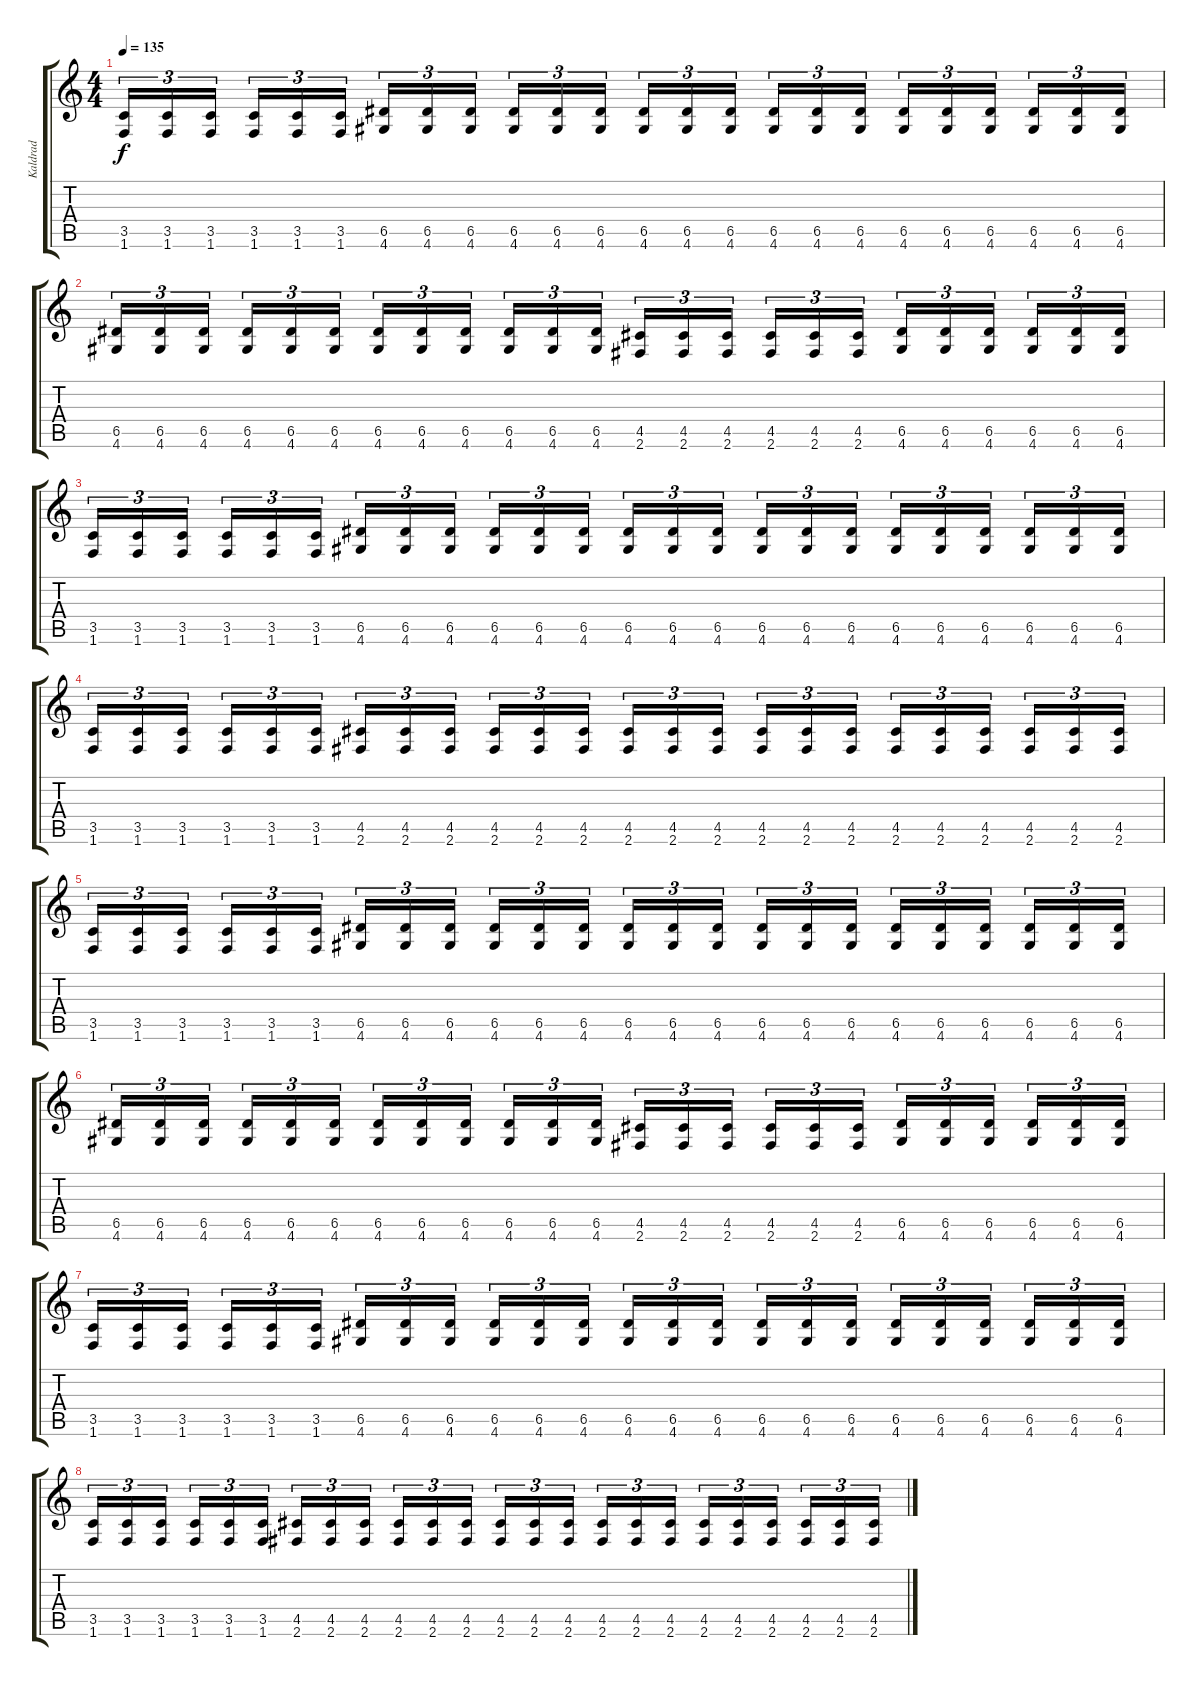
\track ("Kaldrad" "Kaldrad") {instrument distortionguitar}
\staff {score tabs}
\tuning (E4 B3 G3 D3 A2 E2) {hide}
\ts (4 4)
\tempo 135
\clef g2
\ks c
(3.5 1.6).16{tu (3 2) dy f} (3.5 1.6).16{tu (3 2)} (3.5 1.6).16{tu (3 2) beam splitsecondary} (3.5 1.6).16{tu (3 2)} (3.5 1.6).16{tu (3 2)} (3.5 1.6).16{tu (3 2)} (6.5 4.6).16{tu (3 2)} (6.5 4.6).16{tu (3 2)} (6.5 4.6).16{tu (3 2) beam splitsecondary} (6.5 4.6).16{tu (3 2)} (6.5 4.6).16{tu (3 2)} (6.5 4.6).16{tu (3 2)} (6.5 4.6).16{tu (3 2)} (6.5 4.6).16{tu (3 2)} (6.5 4.6).16{tu (3 2) beam splitsecondary} (6.5 4.6).16{tu (3 2)} (6.5 4.6).16{tu (3 2)} (6.5 4.6).16{tu (3 2)} (6.5 4.6).16{tu (3 2)} (6.5 4.6).16{tu (3 2)} (6.5 4.6).16{tu (3 2) beam splitsecondary} (6.5 4.6).16{tu (3 2)} (6.5 4.6).16{tu (3 2)} (6.5 4.6).16{tu (3 2)} |
(6.5 4.6).16{tu (3 2)} (6.5 4.6).16{tu (3 2)} (6.5 4.6).16{tu (3 2) beam splitsecondary} (6.5 4.6).16{tu (3 2)} (6.5 4.6).16{tu (3 2)} (6.5 4.6).16{tu (3 2)} (6.5 4.6).16{tu (3 2)} (6.5 4.6).16{tu (3 2)} (6.5 4.6).16{tu (3 2) beam splitsecondary} (6.5 4.6).16{tu (3 2)} (6.5 4.6).16{tu (3 2)} (6.5 4.6).16{tu (3 2)} (4.5 2.6).16{tu (3 2)} (4.5 2.6).16{tu (3 2)} (4.5 2.6).16{tu (3 2) beam splitsecondary} (4.5 2.6).16{tu (3 2)} (4.5 2.6).16{tu (3 2)} (4.5 2.6).16{tu (3 2)} (6.5 4.6).16{tu (3 2)} (6.5 4.6).16{tu (3 2)} (6.5 4.6).16{tu (3 2) beam splitsecondary} (6.5 4.6).16{tu (3 2)} (6.5 4.6).16{tu (3 2)} (6.5 4.6).16{tu (3 2)} |
(3.5 1.6).16{tu (3 2)} (3.5 1.6).16{tu (3 2)} (3.5 1.6).16{tu (3 2) beam splitsecondary} (3.5 1.6).16{tu (3 2)} (3.5 1.6).16{tu (3 2)} (3.5 1.6).16{tu (3 2)} (6.5 4.6).16{tu (3 2)} (6.5 4.6).16{tu (3 2)} (6.5 4.6).16{tu (3 2) beam splitsecondary} (6.5 4.6).16{tu (3 2)} (6.5 4.6).16{tu (3 2)} (6.5 4.6).16{tu (3 2)} (6.5 4.6).16{tu (3 2)} (6.5 4.6).16{tu (3 2)} (6.5 4.6).16{tu (3 2) beam splitsecondary} (6.5 4.6).16{tu (3 2)} (6.5 4.6).16{tu (3 2)} (6.5 4.6).16{tu (3 2)} (6.5 4.6).16{tu (3 2)} (6.5 4.6).16{tu (3 2)} (6.5 4.6).16{tu (3 2) beam splitsecondary} (6.5 4.6).16{tu (3 2)} (6.5 4.6).16{tu (3 2)} (6.5 4.6).16{tu (3 2)} |
(3.5 1.6).16{tu (3 2)} (3.5 1.6).16{tu (3 2)} (3.5 1.6).16{tu (3 2) beam splitsecondary} (3.5 1.6).16{tu (3 2)} (3.5 1.6).16{tu (3 2)} (3.5 1.6).16{tu (3 2)} (4.5 2.6).16{tu (3 2)} (4.5 2.6).16{tu (3 2)} (4.5 2.6).16{tu (3 2) beam splitsecondary} (4.5 2.6).16{tu (3 2)} (4.5 2.6).16{tu (3 2)} (4.5 2.6).16{tu (3 2)} (4.5 2.6).16{tu (3 2)} (4.5 2.6).16{tu (3 2)} (4.5 2.6).16{tu (3 2) beam splitsecondary} (4.5 2.6).16{tu (3 2)} (4.5 2.6).16{tu (3 2)} (4.5 2.6).16{tu (3 2)} (4.5 2.6).16{tu (3 2)} (4.5 2.6).16{tu (3 2)} (4.5 2.6).16{tu (3 2) beam splitsecondary} (4.5 2.6).16{tu (3 2)} (4.5 2.6).16{tu (3 2)} (4.5 2.6).16{tu (3 2)} |
(3.5 1.6).16{tu (3 2)} (3.5 1.6).16{tu (3 2)} (3.5 1.6).16{tu (3 2) beam splitsecondary} (3.5 1.6).16{tu (3 2)} (3.5 1.6).16{tu (3 2)} (3.5 1.6).16{tu (3 2)} (6.5 4.6).16{tu (3 2)} (6.5 4.6).16{tu (3 2)} (6.5 4.6).16{tu (3 2) beam splitsecondary} (6.5 4.6).16{tu (3 2)} (6.5 4.6).16{tu (3 2)} (6.5 4.6).16{tu (3 2)} (6.5 4.6).16{tu (3 2)} (6.5 4.6).16{tu (3 2)} (6.5 4.6).16{tu (3 2) beam splitsecondary} (6.5 4.6).16{tu (3 2)} (6.5 4.6).16{tu (3 2)} (6.5 4.6).16{tu (3 2)} (6.5 4.6).16{tu (3 2)} (6.5 4.6).16{tu (3 2)} (6.5 4.6).16{tu (3 2) beam splitsecondary} (6.5 4.6).16{tu (3 2)} (6.5 4.6).16{tu (3 2)} (6.5 4.6).16{tu (3 2)} |
(6.5 4.6).16{tu (3 2)} (6.5 4.6).16{tu (3 2)} (6.5 4.6).16{tu (3 2) beam splitsecondary} (6.5 4.6).16{tu (3 2)} (6.5 4.6).16{tu (3 2)} (6.5 4.6).16{tu (3 2)} (6.5 4.6).16{tu (3 2)} (6.5 4.6).16{tu (3 2)} (6.5 4.6).16{tu (3 2) beam splitsecondary} (6.5 4.6).16{tu (3 2)} (6.5 4.6).16{tu (3 2)} (6.5 4.6).16{tu (3 2)} (4.5 2.6).16{tu (3 2)} (4.5 2.6).16{tu (3 2)} (4.5 2.6).16{tu (3 2) beam splitsecondary} (4.5 2.6).16{tu (3 2)} (4.5 2.6).16{tu (3 2)} (4.5 2.6).16{tu (3 2)} (6.5 4.6).16{tu (3 2)} (6.5 4.6).16{tu (3 2)} (6.5 4.6).16{tu (3 2) beam splitsecondary} (6.5 4.6).16{tu (3 2)} (6.5 4.6).16{tu (3 2)} (6.5 4.6).16{tu (3 2)} |
(3.5 1.6).16{tu (3 2)} (3.5 1.6).16{tu (3 2)} (3.5 1.6).16{tu (3 2) beam splitsecondary} (3.5 1.6).16{tu (3 2)} (3.5 1.6).16{tu (3 2)} (3.5 1.6).16{tu (3 2)} (6.5 4.6).16{tu (3 2)} (6.5 4.6).16{tu (3 2)} (6.5 4.6).16{tu (3 2) beam splitsecondary} (6.5 4.6).16{tu (3 2)} (6.5 4.6).16{tu (3 2)} (6.5 4.6).16{tu (3 2)} (6.5 4.6).16{tu (3 2)} (6.5 4.6).16{tu (3 2)} (6.5 4.6).16{tu (3 2) beam splitsecondary} (6.5 4.6).16{tu (3 2)} (6.5 4.6).16{tu (3 2)} (6.5 4.6).16{tu (3 2)} (6.5 4.6).16{tu (3 2)} (6.5 4.6).16{tu (3 2)} (6.5 4.6).16{tu (3 2) beam splitsecondary} (6.5 4.6).16{tu (3 2)} (6.5 4.6).16{tu (3 2)} (6.5 4.6).16{tu (3 2)} |
(3.5 1.6).16{tu (3 2)} (3.5 1.6).16{tu (3 2)} (3.5 1.6).16{tu (3 2) beam splitsecondary} (3.5 1.6).16{tu (3 2)} (3.5 1.6).16{tu (3 2)} (3.5 1.6).16{tu (3 2)} (4.5 2.6).16{tu (3 2)} (4.5 2.6).16{tu (3 2)} (4.5 2.6).16{tu (3 2) beam splitsecondary} (4.5 2.6).16{tu (3 2)} (4.5 2.6).16{tu (3 2)} (4.5 2.6).16{tu (3 2)} (4.5 2.6).16{tu (3 2)} (4.5 2.6).16{tu (3 2)} (4.5 2.6).16{tu (3 2) beam splitsecondary} (4.5 2.6).16{tu (3 2)} (4.5 2.6).16{tu (3 2)} (4.5 2.6).16{tu (3 2)} (4.5 2.6).16{tu (3 2)} (4.5 2.6).16{tu (3 2)} (4.5 2.6).16{tu (3 2) beam splitsecondary} (4.5 2.6).16{tu (3 2)} (4.5 2.6).16{tu (3 2)} (4.5 2.6).16{tu (3 2)}
